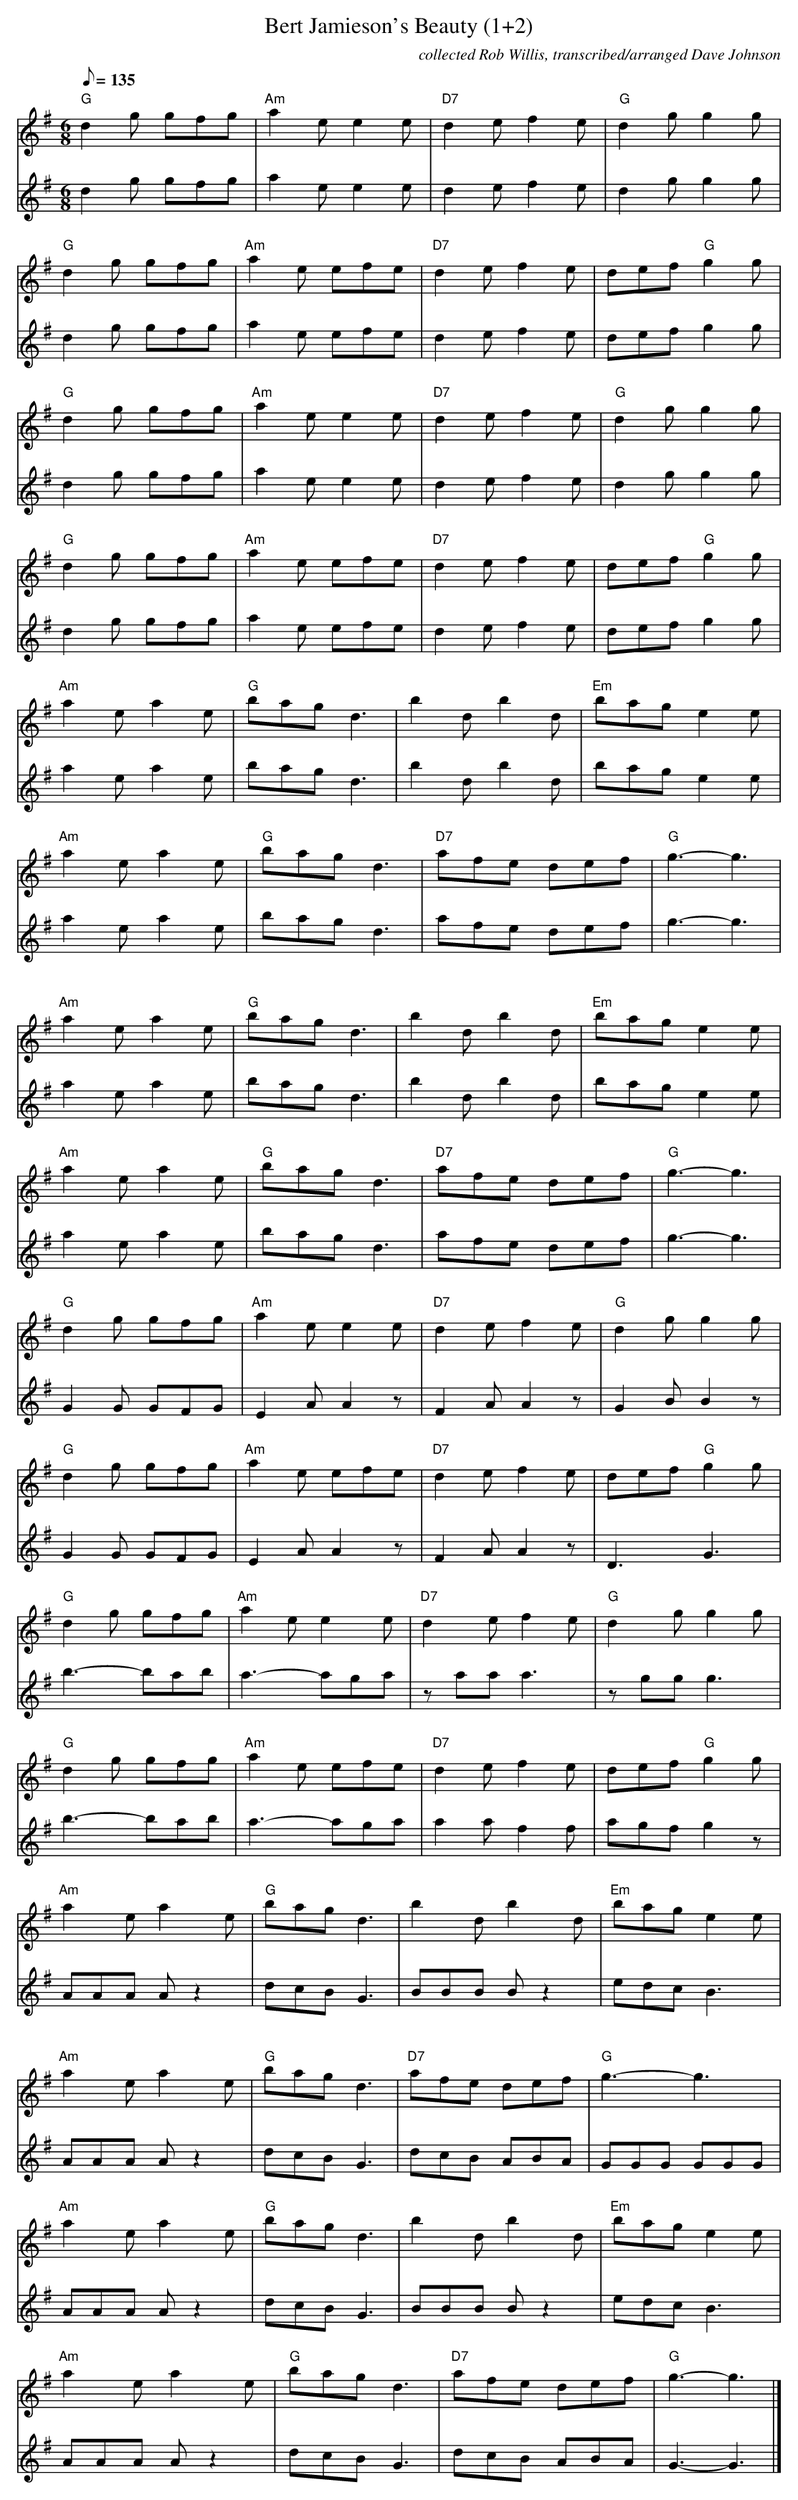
X:1
T:Bert Jamieson's Beauty (1+2)
M:6/8
L:1/8
Q:135
C:collected Rob Willis, transcribed/arranged Dave Johnson
K:G
V:1
"G"d2g gfg|"Am"a2e e2e|"D7"d2e f2e|"G"d2g g2g|
"G"d2g gfg|"Am"a2e efe|"D7"d2e f2e|def "G"g2g|
"G"d2g gfg|"Am"a2e e2e|"D7"d2e f2e|"G"d2g g2g|
"G"d2g gfg|"Am"a2e efe|"D7"d2e f2e|def "G"g2g|
"Am"a2e a2e|"G"bag d3|b2d b2d|"Em"bag e2e|
"Am"a2e a2e|"G"bag d3|"D7"afe def|"G"g3-g3|
"Am"a2e a2e|"G"bag d3|b2d b2d|"Em"bag e2e|
"Am"a2e a2e|"G"bag d3|"D7"afe def|"G"g3-g3|
"G"d2g gfg|"Am"a2e e2e|"D7"d2e f2e|"G"d2g g2g|
"G"d2g gfg|"Am"a2e efe|"D7"d2e f2e|def "G"g2g|
"G"d2g gfg|"Am"a2e e2e|"D7"d2e f2e|"G"d2g g2g|
"G"d2g gfg|"Am"a2e efe|"D7"d2e f2e|def "G"g2g|
"Am"a2e a2e|"G"bag d3|b2d b2d|"Em"bag e2e|
"Am"a2e a2e|"G"bag d3|"D7"afe def|"G"g3-g3|
"Am"a2e a2e|"G"bag d3|b2d b2d|"Em"bag e2e|
"Am"a2e a2e|"G"bag d3|"D7"afe def|"G"g3-g3|]
V:2
d2g gfg|a2e e2e|d2e f2e|d2g g2g|
d2g gfg|a2e efe|d2e f2e|def g2g|
d2g gfg|a2e e2e|d2e f2e|d2g g2g|
d2g gfg|a2e efe|d2e f2e|def g2g|
a2e a2e|bag d3|b2d b2d|bag e2e|
a2e a2e|bag d3|afe def|g3-g3|
a2e a2e|bag d3|b2d b2d|bag e2e|
a2e a2e|bag d3|afe def|g3-g3|
G2G GFG|E2A A2z|F2A A2z|G2B B2z|
G2G GFG|E2A A2z|F2A A2z|D3G3|
b3- bab|a3- aga|zaa a3|zgg g3|
b3- bab|a3- aga|a2a f2f|agfg2z|
AAA Az2|dcBG3|BBB Bz2|edc B3|
AAA Az2|dcBG3|dcB ABA|GGG GGG|
AAA Az2|dcBG3|BBB Bz2|edc B3|
AAA Az2|dcBG3|dcB ABA|G3-G3|]
